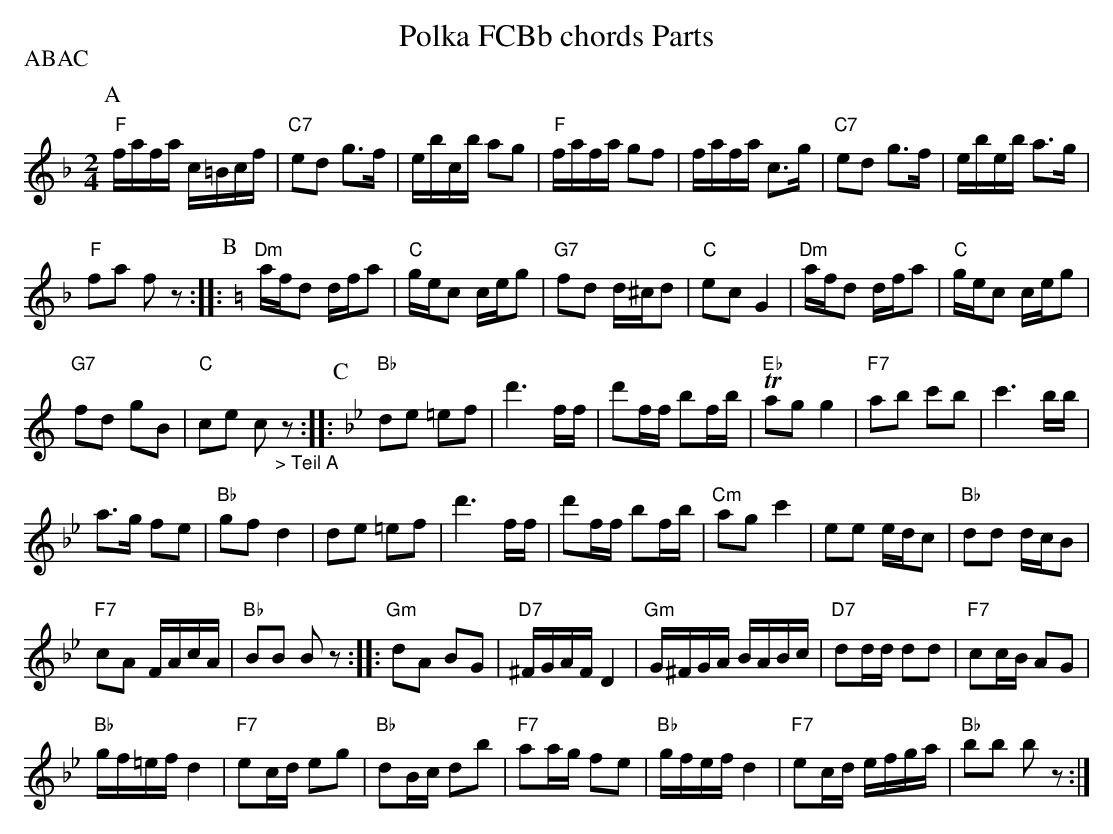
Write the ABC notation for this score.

X:1
T:Polka FCBb chords Parts
P:ABAC
M:2/4
L:1/16
K:F %%MIDI gchordon
[P:A] "F"fafa c=Bcf | "C7"e2d2 g3f | ebcb a2g2 | "F"fafa g2f2 | fafa c3g | "C7"e2d2 g3f | ebeb a3g |
"F"f2a2 f2z2 :: [P:B] [K:C] "Dm"afd2 dfa2 | "C"gec2 ceg2 | "G7"f2d2 d^cd2 | "C"e2c2G4 | "Dm"afd2 dfa2 | "C"gec2 ceg2 |
"G7"f2d2 g2B2 | "C"c2e2 c2"_> Teil A"z2 :: [P:C] [K:Bb] [L:1/8] "Bb"de =ef | d'3f/f/ | d'f/f/ bf/b/ | "Eb"Tagg2 | "F7"ab c'b | c'3b/b/ |
a>g fe | "Bb"gfd2 | de =ef | d'3f/f/ | d'f/f/ bf/b/ | "Cm"ag c'2 | ee e/d/c | "Bb"dd d/c/B |
"F7"cA F/A/c/A/ | "Bb"BB Bz :: [L:1/16] "Gm"d2A2 B2G2 | "D7"^FGAF D4 | "Gm"G^FGA BABc | "D7"d2dd d2d2 | "F7"c2cB A2G2 |
"Bb"gf=ef d4 | "F7"e2cd e2g2 | "Bb"d2Bc d2b2 | "F7"a2ag f2e2 | "Bb"gfef d4 | "F7"e2cd efga | "Bb"b2b2 b2z2 :|
